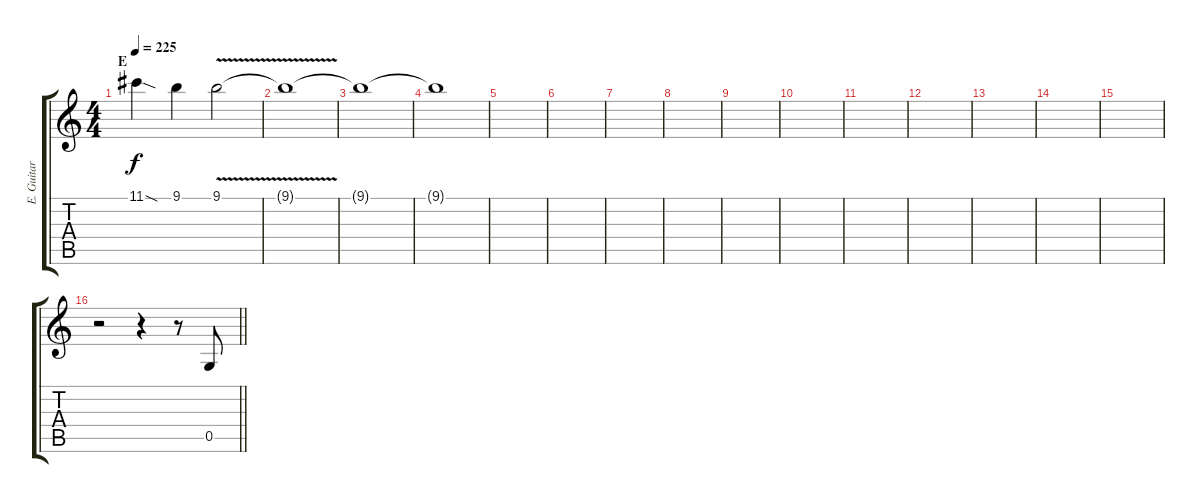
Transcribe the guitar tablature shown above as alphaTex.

\track ("E. Guitar III" "E. Guitar ") {instrument overdrivenguitar}
\staff {score tabs}
\tuning (D4 A3 F3 C3 G2 C2) {hide}
\ts (4 4)
\section ("" "E")
\tempo 225
\clef g2
\ks c
11.1{sod t}.4{dy f} 9.1.4 9.1{v}.2 |
9.1{t}.1 |
9.1{t}.1 |
9.1{t}.1 |
|
|
|
|
|
|
|
|
|
|
|
\barLineRight lightlight
r.2{instrument electricguitarclean} r.4 r.8 0.5.8
